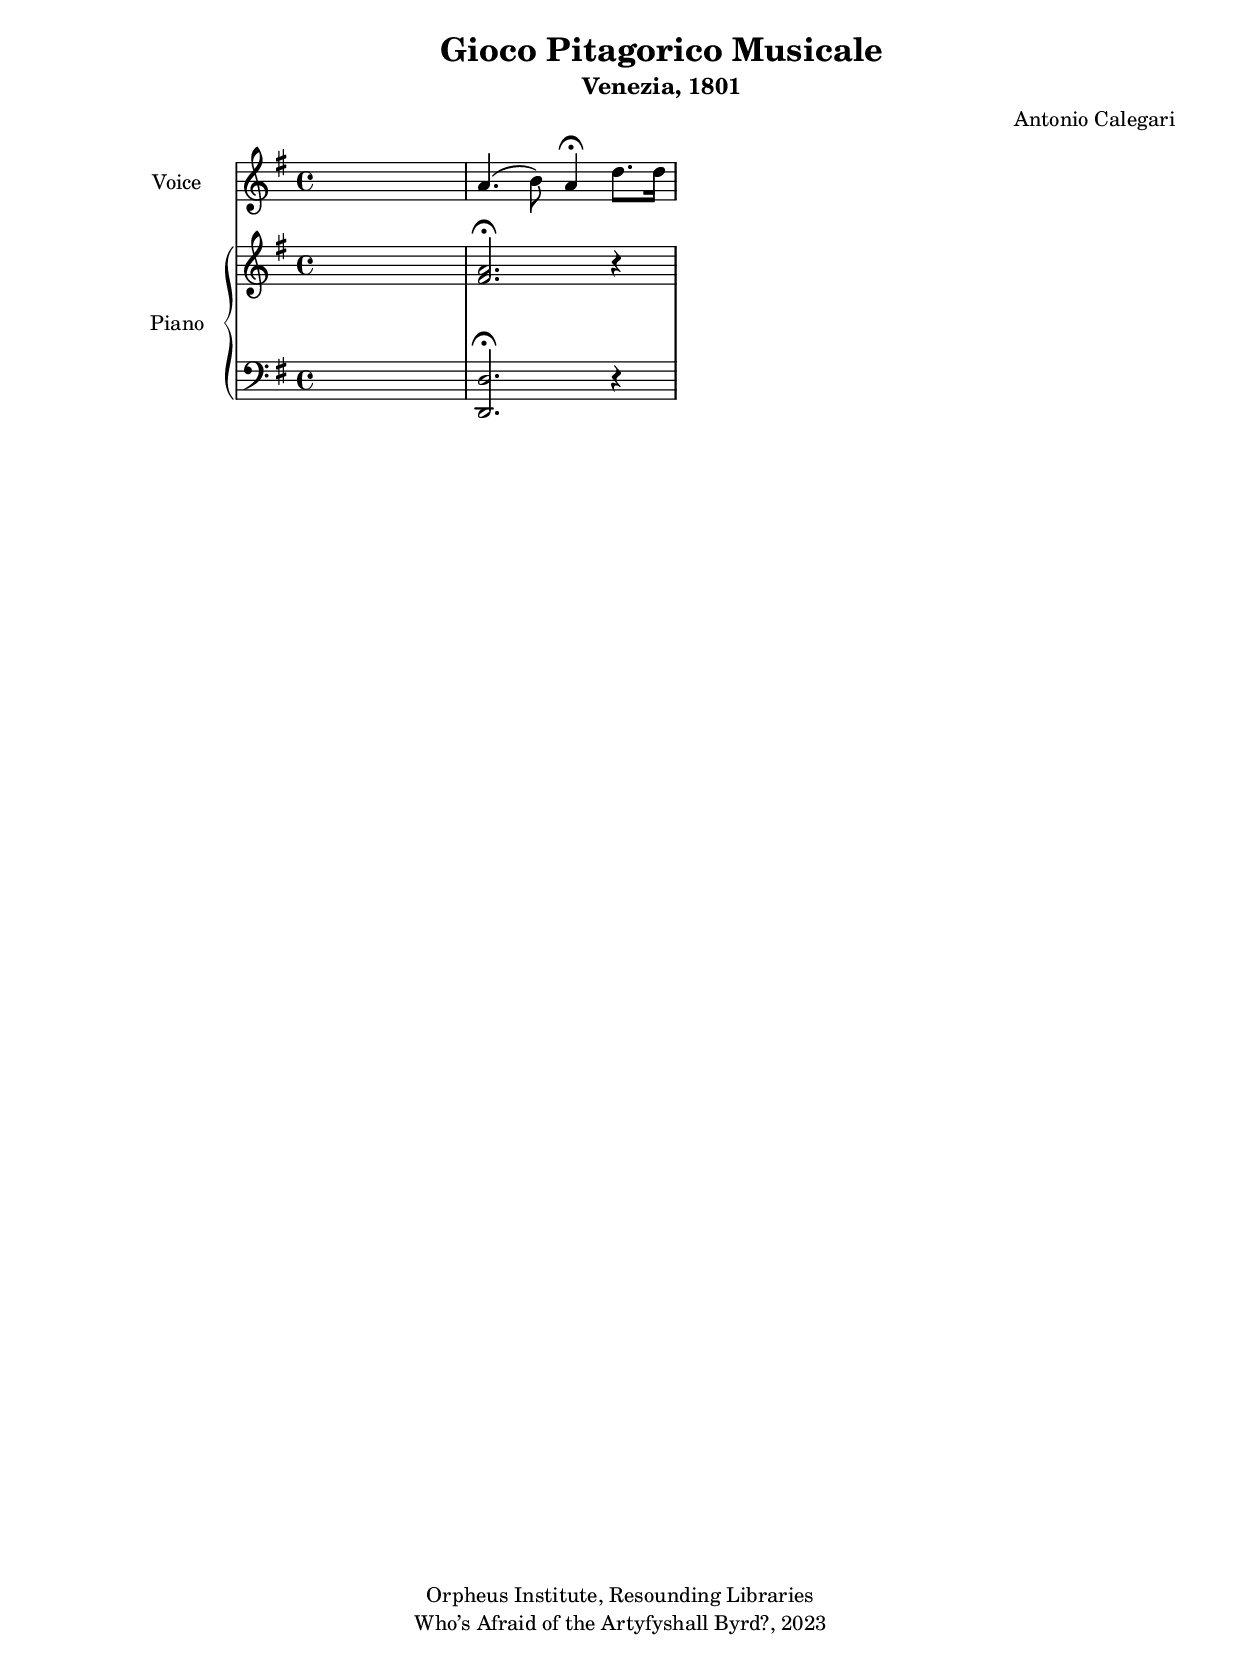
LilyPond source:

\include "paper_settings.ly"

\score{
 << 
    %Voice part
    \context Staff = "voice" \with { instrumentName = "Voice" }
    
    <<
    \set Staff.midiInstrument =#"voice oohs" {

   \key g \major \clef treble
    s1
    \relative c''{
  a4. ( b8 ) a4 \fermata d8. d16
}

    
    }  
    
    >>  
    
    %Piano part
    \context PianoStaff \with { instrumentName = "Piano"}
    <<
       \context Staff = "rh" {
         \key g \major \clef treble
         s1
         \relative c'{
  <fs a>2. \fermata r4
}

         
        }
        
        \context Staff = "lh" {
        \key g \major \clef bass
        s1
        \relative c{
  <d, d'>2. \fermata r4
}

          
        }
        
    >>
    

  
 >> 
\include "layout_settings.ly"
 
}
    